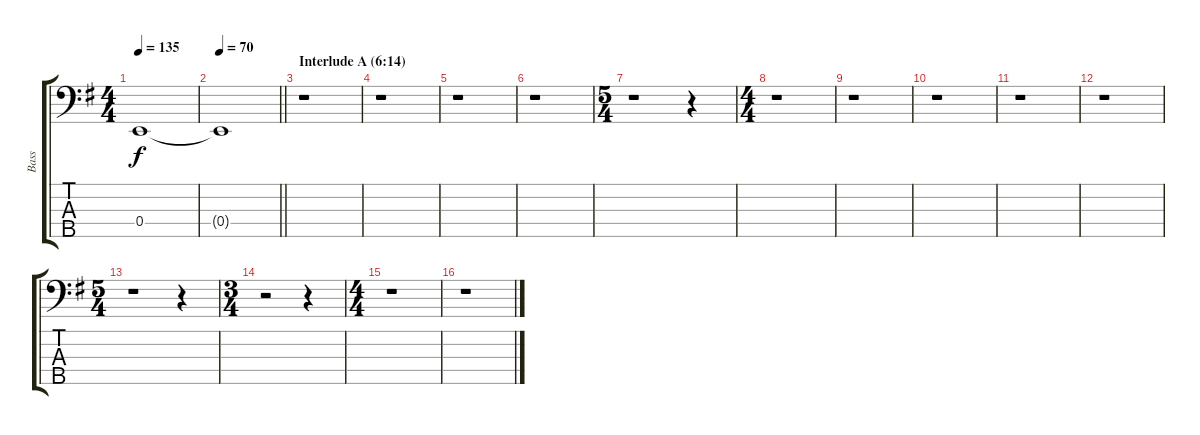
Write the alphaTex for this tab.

\track ("Bass" "Bass") {instrument electricbassfinger}
\staff {score tabs}
\tuning (G2 D2 A1 E1 B0) {hide}
\ts (4 4)
\tempo 135
\clef f4
\ks eminor
0.4{t}.1{dy f} |
\tempo 70
\barLineRight lightlight
0.4{t}.1 |
\section ("" "Interlude A (6:14)")
r.1 |
r.1 |
r.1 |
r.1 |
\ts (5 4)
r.1 r.4 |
\ts (4 4)
r.1 |
r.1 |
r.1 |
r.1 |
r.1 |
\ts (5 4)
r.1 r.4 |
\ts (3 4)
r.2 r.4 |
\ts (4 4)
r.1 |
r.1
